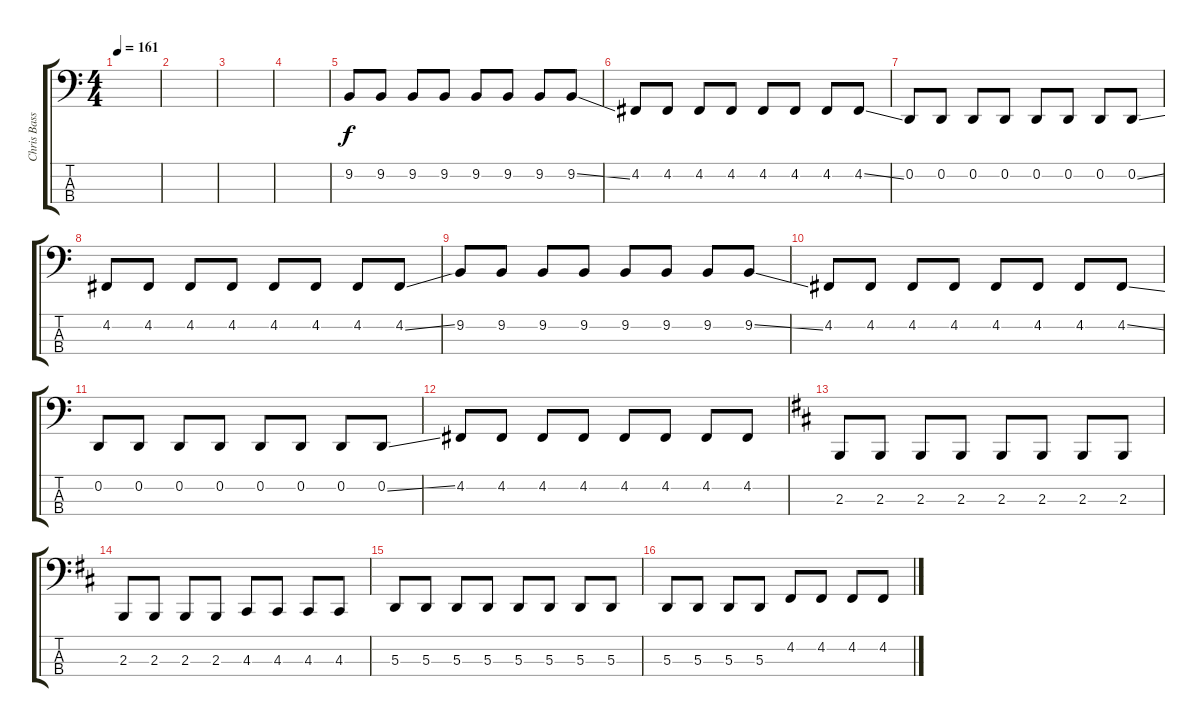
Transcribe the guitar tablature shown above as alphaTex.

\track ("Chris Bass Effect" "Chris Bass") {instrument lead2sawtooth}
\staff {score tabs}
\tuning (G2 D2 A1 D1) {hide}
\ts (4 4)
\tempo 161
\clef f4
\ks c
|
|
|
|
9.2.8 9.2.8 9.2.8 9.2.8 9.2.8 9.2.8 9.2.8 9.2{ss}.8 |
4.2.8 4.2.8 4.2.8 4.2.8 4.2.8 4.2.8 4.2.8 4.2{ss}.8 |
0.2.8 0.2.8 0.2.8 0.2.8 0.2.8 0.2.8 0.2.8 0.2{ss}.8 |
4.2.8 4.2.8 4.2.8 4.2.8 4.2.8 4.2.8 4.2.8 4.2{ss}.8 |
9.2.8 9.2.8 9.2.8 9.2.8 9.2.8 9.2.8 9.2.8 9.2{ss}.8 |
4.2.8 4.2.8 4.2.8 4.2.8 4.2.8 4.2.8 4.2.8 4.2{ss}.8 |
0.2.8 0.2.8 0.2.8 0.2.8 0.2.8 0.2.8 0.2.8 0.2{ss}.8 |
4.2.8 4.2.8 4.2.8 4.2.8 4.2.8 4.2.8 4.2.8 4.2.8 |
\ks d
2.3.8 2.3.8 2.3.8 2.3.8 2.3.8 2.3.8 2.3.8 2.3.8 |
2.3.8 2.3.8 2.3.8 2.3.8 4.3.8 4.3.8 4.3.8 4.3.8 |
5.3.8 5.3.8 5.3.8 5.3.8 5.3.8 5.3.8 5.3.8 5.3.8 |
5.3.8 5.3.8 5.3.8 5.3.8 4.2.8 4.2.8 4.2.8 4.2.8
